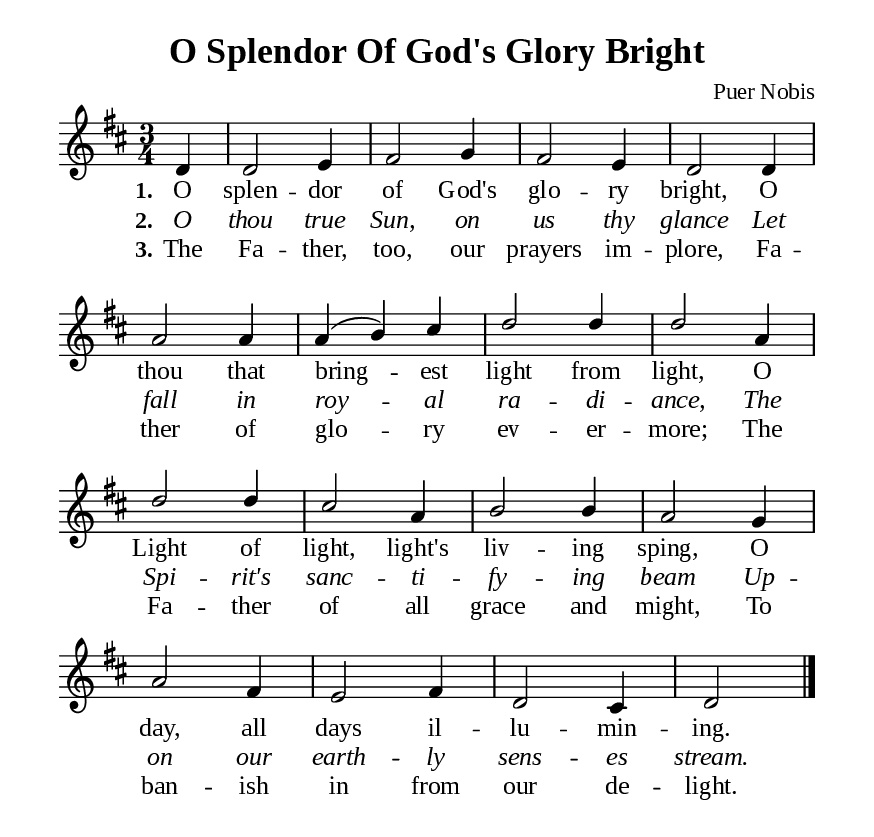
\version "2.18.2"

\header {
  title = "O Splendor Of God's Glory Bright"
  composer = "Puer Nobis"
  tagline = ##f
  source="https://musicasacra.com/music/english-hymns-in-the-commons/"
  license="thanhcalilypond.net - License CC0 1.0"
}

global= {
  \key d \major
  \time 3/4
  \override Score.BarNumber.break-visibility = ##(#f #f #f)
  \override Lyrics.LyricSpace.minimum-distance = #3.0
}

\paper {
  #(set-paper-size "a5")
  top-margin = 10\mm
  bottom-margin = 5\mm
  left-margin = 10\mm
  right-margin = 10\mm
  indent = #0
  #(define fonts
	 (make-pango-font-tree "Liberation Serif"
	 		       "Liberation Serif"
			       "Liberation Serif"
			       (/ 20 20)))
  system-system-spacing = #'((basic-distance . 3) (padding . 3))
}

printItalic = \with {
  \override LyricText.font-shape = #'italic
}

% Verse music
musicVerseSoprano = \relative c' {
                    \partial 4 d4 |
  d2 e4 |
  fis2 g4 |
  fis2 e4 |
  d2 d4 |
  a'2 a4 |
  a (b) cis |
  d2 d4 |
  d2 a4 |
  d2 d4 |
  cis2 a4 |
  b2 b4 |
  a2 g4 |
  a2 fis4 |
  e2 fis4 |
  d2 cis4 |
                    d2 \bar "|."
}

% Verse lyrics
verseOne = \lyricmode {
  \set stanza = #"1."
  O splen -- dor of God's glo -- ry bright,
  O thou that bring -- est light from light,
  O Light of light, light's liv -- ing sping,
  O day, all days il -- lu -- min -- ing.
}

verseTwo = \lyricmode {
  \set stanza = #"2."
  O thou true Sun, on us thy glance
  Let fall in roy -- al ra -- di -- ance,
  The Spi -- rit's sanc -- ti -- fy -- ing beam
  Up -- on our earth -- ly sens -- es stream.
}

verseThree = \lyricmode {
  \set stanza = #"3."
  The Fa -- ther, too, our prayers im -- plore,
  Fa -- ther of glo -- ry ev -- er -- more;
  The Fa -- ther of all grace and might,
  To ban -- ish in from our de -- light.
}

% Layout
\score {
    \new ChoirStaff <<
      \new Staff <<
        \clef "treble"
        \new Voice = "sopranos" { \global \stemUp \slurUp \musicVerseSoprano }
      >>
      \new Lyrics \lyricsto sopranos \verseOne
      \new Lyrics \printItalic \lyricsto sopranos \verseTwo
      \new Lyrics \lyricsto sopranos \verseThree
    >>
}
